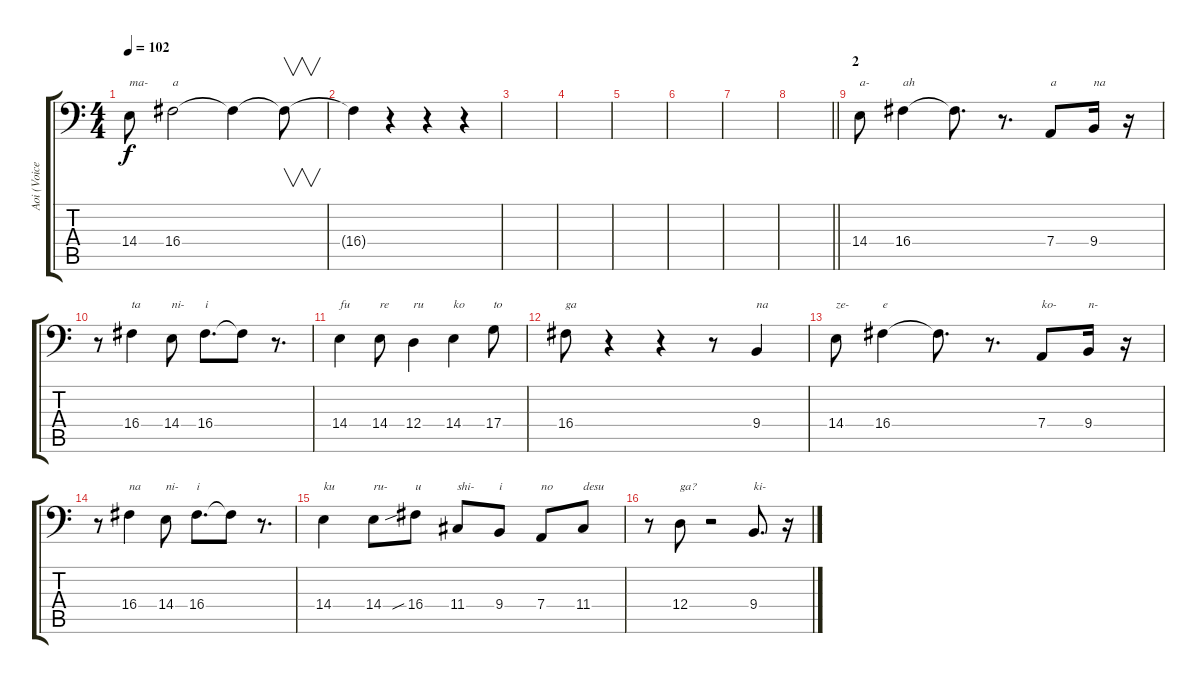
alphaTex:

\track ("Aoi (Voice)" "Aoi (Voice") {solo instrument choiraahs}
\staff {score tabs}
\tuning (E3 B2 G2 D2 A1 E1) {hide}
\ts (4 4)
\tempo 102
\clef f4
\ks c
14.4.8{txt "ma-" dy f} 16.4.2{txt "a"} 16.4{t}.4 16.4{t}.8{v} |
16.4{t}.4 r.4 r.4 r.4 |
|
|
|
|
|
\barLineRight lightlight
|
\section ("" "2")
14.4.8{txt "a-"} 16.4.4{txt "ah"} 16.4{t}.8{d} r.8{d} 7.4.8{txt "a"} 9.4.16{txt "na"} r.16 |
r.8 16.4.4{txt "ta"} 14.4.8{txt "ni-"} 16.4.8{d txt "i"} 16.4{t}.8 r.8{d} |
14.4.4{txt "fu"} 14.4.8{txt "re"} 12.4.4{txt "ru"} 14.4.4{txt "ko"} 17.4.8{txt "to"} |
16.4.8{txt "ga"} r.4 r.4 r.8 9.4.4{txt "na"} |
14.4.8{txt "ze-"} 16.4.4{txt "e"} 16.4{t}.8{d} r.8{d} 7.4.8{txt "ko-"} 9.4.16{txt "n-"} r.16 |
r.8 16.4.4{txt "na"} 14.4.8{txt "ni-"} 16.4.8{d txt "i"} 16.4{t}.8 r.8{d} |
14.4.4{txt "ku"} 14.4.8{txt "ru-"} 16.4{sib}.8{txt "u"} 11.4.8{txt "shi-"} 9.4.8{txt "i"} 7.4.8{txt "no"} 11.4.8{txt "desu"} |
r.8 12.4.8{txt "ga?"} r.2 9.4.8{d txt "ki-"} r.16
